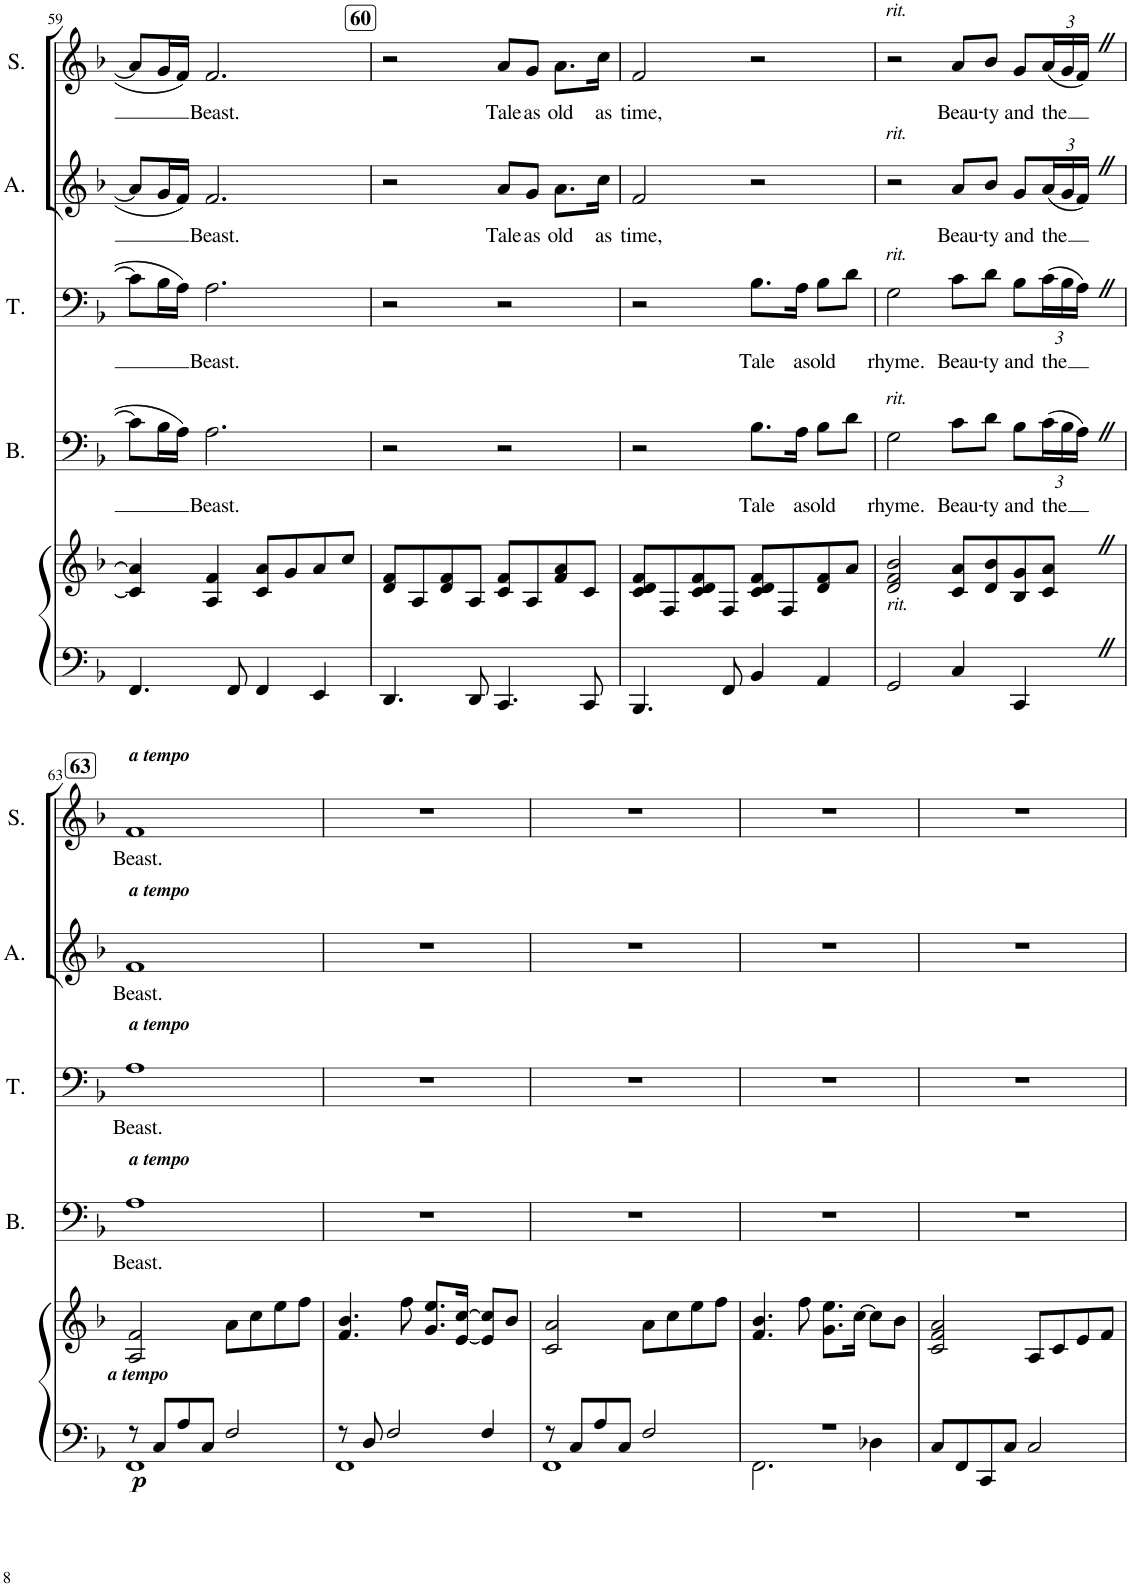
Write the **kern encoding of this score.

**kern	**kern	**dynam	**kern	**text	**kern	**text	**kern	**text	**kern	**text
*part5	*part5	*part5	*part4	*part4	*part3	*part3	*part2	*part2	*part1	*part1
*staff6	*staff5	*staff5/6	*staff4	*staff4	*staff3	*staff3	*staff2	*staff2	*staff1	*staff1
*I"Piano	*	*	*I"Bas	*	*I"Tenor	*	*I"Alt	*	*I"Sopr.	*
*I'Pno	*	*	*I'B.	*	*I'T.	*	*I'A.	*	*I'S.	*
!!LO:PB:g=z
*clefF4	*clefG2	*	*clefF4	*	*clefF4	*	*clefG2	*	*clefG2	*
*k[b-]	*k[b-]	*	*k[b-]	*	*k[b-]	*	*k[b-]	*	*k[b-]	*
*M4/4	*M4/4	*	*M4/4	*	*M4/4	*	*M4/4	*	*M4/4	*
=59	=59	=59	=59	=59	=59	=59	=59	=59	=59	=59
4.FF/	4c/] 4a/]	.	8c\L]	.	8c\L]	.	8a/L]	.	8a/L]	.
.	.	.	16B-\L	.	16B-\L	.	16g/L	.	16g/L	.
.	.	.	16A\JJ	.	16A\JJ	.	16f/JJ	.	16f/JJ	.
!	!	!	!	!LO:LY:b	!	!LO:LY:b	!	!LO:LY:b	!	!LO:LY:b
.	4A/ 4f/	.	2.A\	Beast.	2.A\	Beast.	2.f/	Beast.	2.f/	Beast.
8FF/	.	.	.	.	.	.	.	.	.	.
4FF/	8c/ 8a/L	.	.	.	.	.	.	.	.	.
.	8g/	.	.	.	.	.	.	.	.	.
4EE/	8a/	.	.	.	.	.	.	.	.	.
.	8cc/J	.	.	.	.	.	.	.	.	.
!!LO:REH:place=s1:a:B:cj:fs=11:t=60
=60	=60	=60	=60	=60	=60	=60	=60	=60	=60	=60
4.DD/	8d/ 8f/L	.	2r	.	2r	.	2r	.	2r	.
.	8A/	.	.	.	.	.	.	.	.	.
.	8d/ 8f/	.	.	.	.	.	.	.	.	.
8DD/	8A/J	.	.	.	.	.	.	.	.	.
!	!	!	!	!	!	!	!	!LO:LY:b	!	!LO:LY:b
4.CC/	8c/ 8f/L	.	2r	.	2r	.	8a/L	Tale	8a/L	Tale
!	!	!	!	!	!	!	!	!LO:LY:b	!	!LO:LY:b
.	8A/	.	.	.	.	.	8g/J	as	8g/J	as
!	!	!	!	!	!	!	!	!LO:LY:b	!	!LO:LY:b
.	8f/ 8a/	.	.	.	.	.	8.a\L	old	8.a\L	old
8CC/	8c/J	.	.	.	.	.	.	.	.	.
!	!	!	!	!	!	!	!	!LO:LY:b	!	!LO:LY:b
.	.	.	.	.	.	.	16cc\Jk	as	16cc\Jk	as
=61	=61	=61	=61	=61	=61	=61	=61	=61	=61	=61
!	!	!	!	!	!	!	!	!LO:LY:b	!	!LO:LY:b
4.BBB-/	8c/ 8d/ 8f/L	.	2r	.	2r	.	2f/	time,	2f/	time,
.	8F/	.	.	.	.	.	.	.	.	.
.	8c/ 8d/ 8f/	.	.	.	.	.	.	.	.	.
8FF/	8F/J	.	.	.	.	.	.	.	.	.
!	!	!	!	!LO:LY:b	!	!LO:LY:b	!	!	!	!
4BB-/	8c/ 8d/ 8f/L	.	8.B-\L	Tale	8.B-\L	Tale	2r	.	2r	.
.	8F/	.	.	.	.	.	.	.	.	.
!	!	!	!	!LO:LY:b	!	!LO:LY:b	!	!	!	!
.	.	.	16A\Jk	as	16A\Jk	as	.	.	.	.
!	!	!	!	!LO:LY:b	!	!LO:LY:b	!	!	!	!
4AA/	8d/ 8f/	.	8B-\L	old	8B-\L	old	.	.	.	.
.	8a/J	.	8d\J	.	8d\J	.	.	.	.	.
=62	=62	=62	=62	=62	=62	=62	=62	=62	=62	=62
!	!	!	!	!	!	!	!	!	!LO:TX:a:i:t=rit.	!
!	!	!	!	!	!	!	!LO:TX:a:i:t=rit.	!	!	!
!	!	!	!	!	!LO:TX:a:i:t=rit.	!	!	!	!	!
!	!	!	!LO:TX:a:i:t=rit.	!	!	!	!	!	!	!
!LO:TX:a:i:t=rit.	!	!	!	!	!	!	!	!	!	!
!	!	!	!	!LO:LY:b	!	!LO:LY:b	!	!	!	!
2GG/	2d/ 2f/ 2b-/	.	2G\	rhyme.	2G\	rhyme.	2r	.	2r	.
!	!	!	!	!LO:LY:b	!	!LO:LY:b	!	!LO:LY:b	!	!LO:LY:b
4C/	8c/ 8a/L	.	8c\L	Beau-	8c\L	Beau-	8a/L	Beau-	8a/L	Beau-
!	!	!	!	!LO:LY:b	!	!LO:LY:b	!	!LO:LY:b	!	!LO:LY:b
.	8d/ 8b-/	.	8d\J	-ty	8d\J	-ty	8b-/J	-ty	8b-/J	-ty
!	!	!	!	!LO:LY:b	!	!LO:LY:b	!	!LO:LY:b	!	!LO:LY:b
4CCZ/	8B-/ 8g/	.	8B-\L	and	8B-\L	and	8g/L	and	8g/L	and
*	*	*	*Xbrackettup	*	*	*	*	*	*	*
!	!	!	!	!LO:LY:b	!	!	!	!	!	!
*	*	*	*	*	*Xbrackettup	*	*	*	*	*
!	!	!	!	!	!	!LO:LY:b	!	!	!	!
*	*	*	*	*	*	*	*Xbrackettup	*	*	*
!	!	!	!	!	!	!	!	!LO:LY:b	!	!
*	*	*	*	*	*	*	*	*	*Xbrackettup	*
!	!	!	!	!	!	!	!	!	!	!LO:LY:b
.	8c/Z 8a/ZJ	.	(24c\L	the	(24c\L	the	(24a/L	the	(24a/L	the
.	.	.	24B-\	.	24B-\	.	24g/	.	24g/	.
.	.	.	24AZ\JJ)	.	24AZ\JJ)	.	24fZ/JJ)	.	24fZ/JJ)	.
!!LO:LB:g=z
!!LO:REH:place=s1:a:B:cj:fs=11:t=63
=63	=63	=63	=63	=63	=63	=63	=63	=63	=63	=63
*^	*	*	*	*	*	*	*	*	*	*
!	!	!	!	!	!	!	!	!	!	!LO:TX:a:Bi:t=a tempo	!
!	!	!	!	!	!	!	!	!LO:TX:a:Bi:t=a tempo	!	!	!
!	!	!	!	!	!	!LO:TX:a:Bi:t=a tempo	!	!	!	!	!
!	!	!	!	!LO:TX:a:Bi:t=a tempo	!	!	!	!	!	!	!
!LO:TX:a:Bi:t=a tempo	!	!	!	!	!	!	!	!	!	!	!
!	!	!	!LO:DY:b=2	!	!LO:LY:b	!	!LO:LY:b	!	!LO:LY:b	!	!LO:LY:b
8r	1FF	2A/ 2f/	p	1A	Beast.	1A	Beast.	1f	Beast.	1f	Beast.
8C/L	.	.	.	.	.	.	.	.	.	.	.
8A/	.	.	.	.	.	.	.	.	.	.	.
8C/J	.	.	.	.	.	.	.	.	.	.	.
2F/	.	8a\L	.	.	.	.	.	.	.	.	.
.	.	8cc\	.	.	.	.	.	.	.	.	.
.	.	8ee\	.	.	.	.	.	.	.	.	.
.	.	8ff\J	.	.	.	.	.	.	.	.	.
=64	=64	=64	=64	=64	=64	=64	=64	=64	=64	=64	=64
8r	1FF	4.f/ 4.b-/	.	1r	.	1r	.	1r	.	1r	.
8D/	.	.	.	.	.	.	.	.	.	.	.
2F/	.	.	.	.	.	.	.	.	.	.	.
.	.	8ff\	.	.	.	.	.	.	.	.	.
.	.	8.g/ 8.ee/L	.	.	.	.	.	.	.	.	.
.	.	[16e/ [16cc/Jk	.	.	.	.	.	.	.	.	.
4F/	.	8e/] 8cc/]L	.	.	.	.	.	.	.	.	.
.	.	8b-/J	.	.	.	.	.	.	.	.	.
=65	=65	=65	=65	=65	=65	=65	=65	=65	=65	=65	=65
8r	1FF	2c/ 2a/	.	1r	.	1r	.	1r	.	1r	.
8C/L	.	.	.	.	.	.	.	.	.	.	.
8A/	.	.	.	.	.	.	.	.	.	.	.
8C/J	.	.	.	.	.	.	.	.	.	.	.
2F/	.	8a\L	.	.	.	.	.	.	.	.	.
.	.	8cc\	.	.	.	.	.	.	.	.	.
.	.	8ee\	.	.	.	.	.	.	.	.	.
.	.	8ff\J	.	.	.	.	.	.	.	.	.
=66	=66	=66	=66	=66	=66	=66	=66	=66	=66	=66	=66
1r	2.FF\	4.f/ 4.b-/	.	1r	.	1r	.	1r	.	1r	.
.	.	8ff\	.	.	.	.	.	.	.	.	.
.	.	8.g\ 8.ee\L	.	.	.	.	.	.	.	.	.
.	.	[16cc\Jk	.	.	.	.	.	.	.	.	.
.	4D-X\	8cc\L]	.	.	.	.	.	.	.	.	.
.	.	8b-\J	.	.	.	.	.	.	.	.	.
*v	*v	*	*	*	*	*	*	*	*	*	*
=67	=67	=67	=67	=67	=67	=67	=67	=67	=67	=67
8C/L	2c/ 2f/ 2a/	.	1r	.	1r	.	1r	.	1r	.
8FF/	.	.	.	.	.	.	.	.	.	.
8CC/	.	.	.	.	.	.	.	.	.	.
8C/J	.	.	.	.	.	.	.	.	.	.
2C/	8A/L	.	.	.	.	.	.	.	.	.
.	8c/	.	.	.	.	.	.	.	.	.
.	8e/	.	.	.	.	.	.	.	.	.
.	8f/J	.	.	.	.	.	.	.	.	.
=	=	=	=	=	=	=	=	=	=	=
*-	*-	*-	*-	*-	*-	*-	*-	*-	*-	*-
